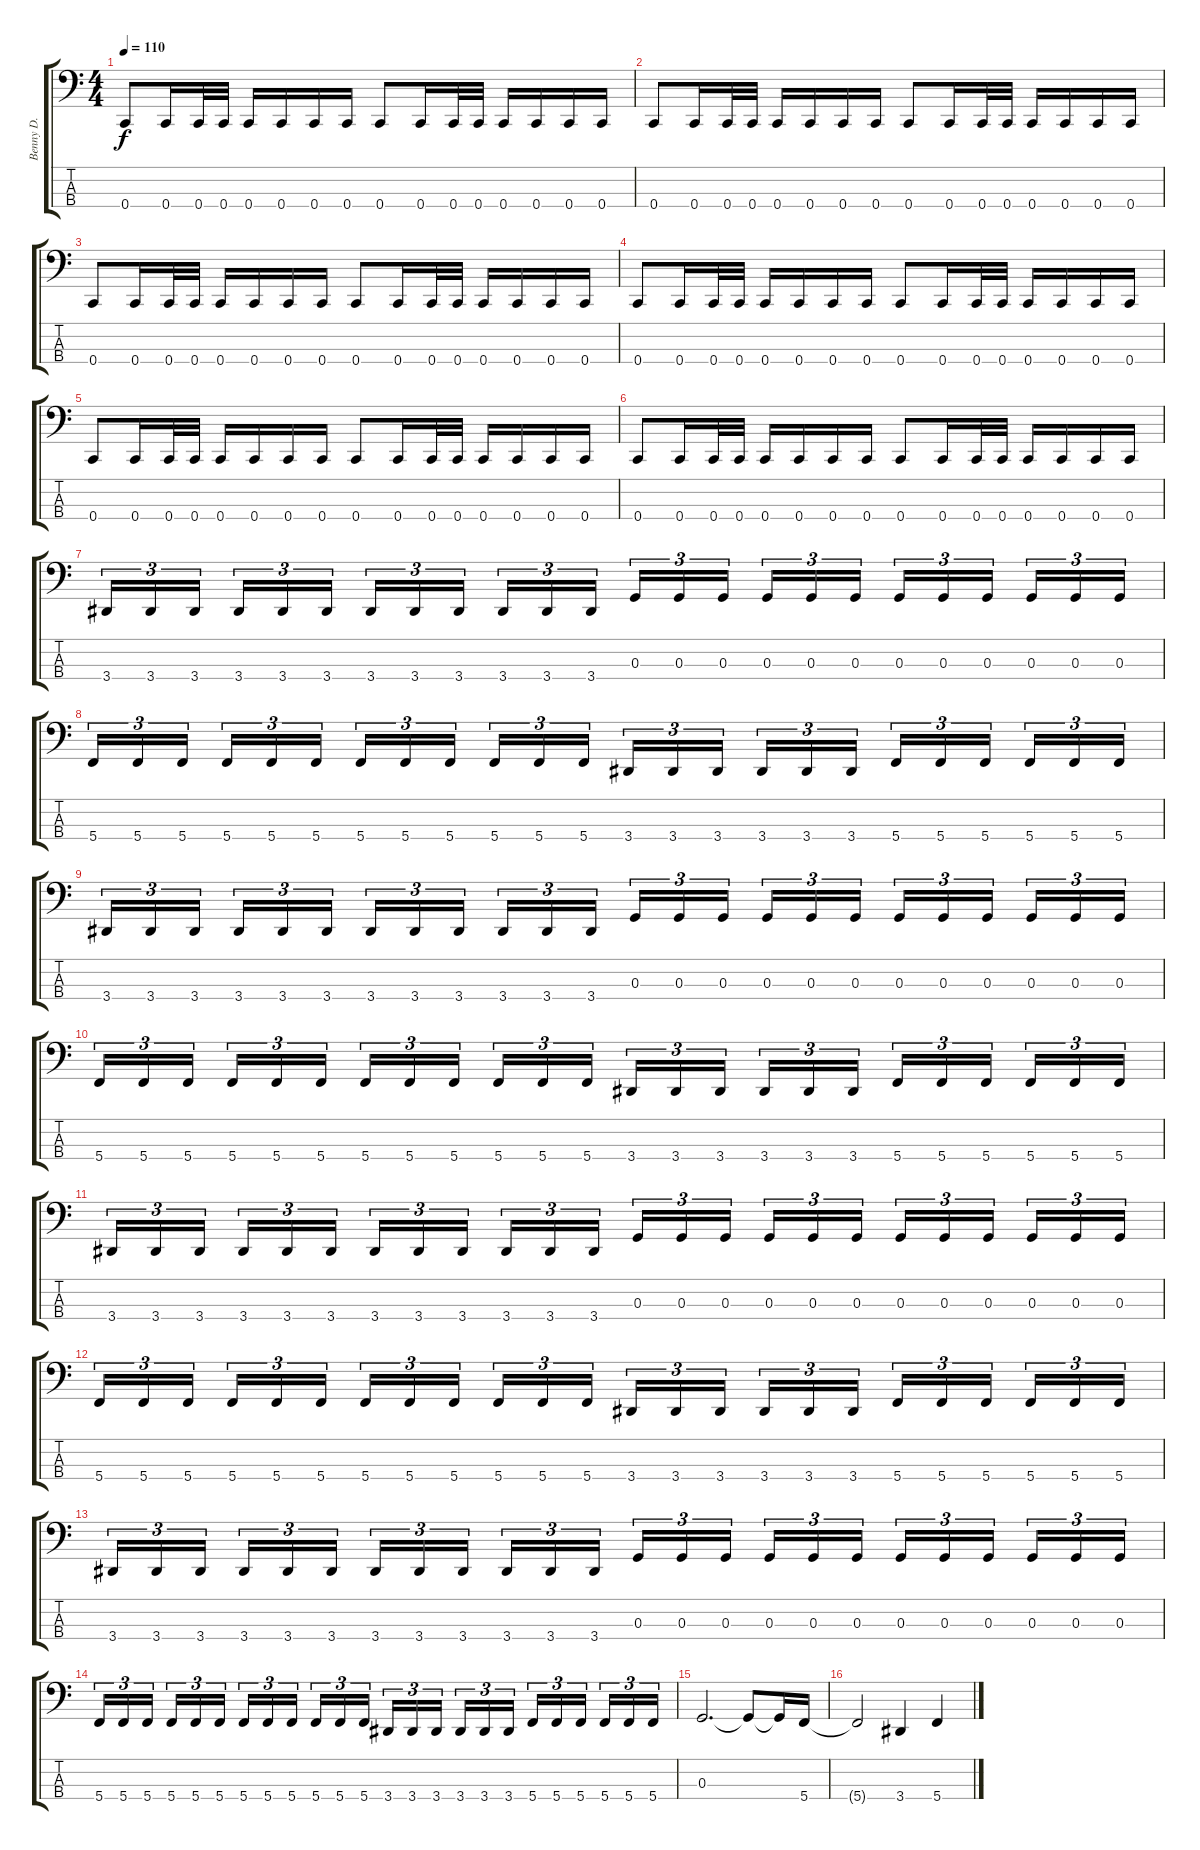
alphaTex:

\track ("Benny D." "Benny D.") {instrument electricbasspick}
\staff {score tabs}
\tuning (F2 C2 G1 C1) {hide}
\ts (4 4)
\tempo 110
\clef f4
\ks c
0.4.8{dy f} 0.4.16 0.4.32 0.4.32 0.4.16 0.4.16 0.4.16 0.4.16 0.4.8 0.4.16 0.4.32 0.4.32 0.4.16 0.4.16 0.4.16 0.4.16 |
0.4.8 0.4.16 0.4.32 0.4.32 0.4.16 0.4.16 0.4.16 0.4.16 0.4.8 0.4.16 0.4.32 0.4.32 0.4.16 0.4.16 0.4.16 0.4.16 |
0.4.8 0.4.16 0.4.32 0.4.32 0.4.16 0.4.16 0.4.16 0.4.16 0.4.8 0.4.16 0.4.32 0.4.32 0.4.16 0.4.16 0.4.16 0.4.16 |
0.4.8 0.4.16 0.4.32 0.4.32 0.4.16 0.4.16 0.4.16 0.4.16 0.4.8 0.4.16 0.4.32 0.4.32 0.4.16 0.4.16 0.4.16 0.4.16 |
0.4.8 0.4.16 0.4.32 0.4.32 0.4.16 0.4.16 0.4.16 0.4.16 0.4.8 0.4.16 0.4.32 0.4.32 0.4.16 0.4.16 0.4.16 0.4.16 |
0.4.8 0.4.16 0.4.32 0.4.32 0.4.16 0.4.16 0.4.16 0.4.16 0.4.8 0.4.16 0.4.32 0.4.32 0.4.16 0.4.16 0.4.16 0.4.16 |
3.4.16{tu (3 2)} 3.4.16{tu (3 2)} 3.4.16{tu (3 2) beam splitsecondary} 3.4.16{tu (3 2)} 3.4.16{tu (3 2)} 3.4.16{tu (3 2)} 3.4.16{tu (3 2)} 3.4.16{tu (3 2)} 3.4.16{tu (3 2) beam splitsecondary} 3.4.16{tu (3 2)} 3.4.16{tu (3 2)} 3.4.16{tu (3 2)} 0.3.16{tu (3 2)} 0.3.16{tu (3 2)} 0.3.16{tu (3 2) beam splitsecondary} 0.3.16{tu (3 2)} 0.3.16{tu (3 2)} 0.3.16{tu (3 2)} 0.3.16{tu (3 2)} 0.3.16{tu (3 2)} 0.3.16{tu (3 2) beam splitsecondary} 0.3.16{tu (3 2)} 0.3.16{tu (3 2)} 0.3.16{tu (3 2)} |
5.4.16{tu (3 2)} 5.4.16{tu (3 2)} 5.4.16{tu (3 2) beam splitsecondary} 5.4.16{tu (3 2)} 5.4.16{tu (3 2)} 5.4.16{tu (3 2)} 5.4.16{tu (3 2)} 5.4.16{tu (3 2)} 5.4.16{tu (3 2) beam splitsecondary} 5.4.16{tu (3 2)} 5.4.16{tu (3 2)} 5.4.16{tu (3 2)} 3.4.16{tu (3 2)} 3.4.16{tu (3 2)} 3.4.16{tu (3 2) beam splitsecondary} 3.4.16{tu (3 2)} 3.4.16{tu (3 2)} 3.4.16{tu (3 2)} 5.4.16{tu (3 2)} 5.4.16{tu (3 2)} 5.4.16{tu (3 2) beam splitsecondary} 5.4.16{tu (3 2)} 5.4.16{tu (3 2)} 5.4.16{tu (3 2)} |
3.4.16{tu (3 2)} 3.4.16{tu (3 2)} 3.4.16{tu (3 2) beam splitsecondary} 3.4.16{tu (3 2)} 3.4.16{tu (3 2)} 3.4.16{tu (3 2)} 3.4.16{tu (3 2)} 3.4.16{tu (3 2)} 3.4.16{tu (3 2) beam splitsecondary} 3.4.16{tu (3 2)} 3.4.16{tu (3 2)} 3.4.16{tu (3 2)} 0.3.16{tu (3 2)} 0.3.16{tu (3 2)} 0.3.16{tu (3 2) beam splitsecondary} 0.3.16{tu (3 2)} 0.3.16{tu (3 2)} 0.3.16{tu (3 2)} 0.3.16{tu (3 2)} 0.3.16{tu (3 2)} 0.3.16{tu (3 2) beam splitsecondary} 0.3.16{tu (3 2)} 0.3.16{tu (3 2)} 0.3.16{tu (3 2)} |
5.4.16{tu (3 2)} 5.4.16{tu (3 2)} 5.4.16{tu (3 2) beam splitsecondary} 5.4.16{tu (3 2)} 5.4.16{tu (3 2)} 5.4.16{tu (3 2)} 5.4.16{tu (3 2)} 5.4.16{tu (3 2)} 5.4.16{tu (3 2) beam splitsecondary} 5.4.16{tu (3 2)} 5.4.16{tu (3 2)} 5.4.16{tu (3 2)} 3.4.16{tu (3 2)} 3.4.16{tu (3 2)} 3.4.16{tu (3 2) beam splitsecondary} 3.4.16{tu (3 2)} 3.4.16{tu (3 2)} 3.4.16{tu (3 2)} 5.4.16{tu (3 2)} 5.4.16{tu (3 2)} 5.4.16{tu (3 2) beam splitsecondary} 5.4.16{tu (3 2)} 5.4.16{tu (3 2)} 5.4.16{tu (3 2)} |
3.4.16{tu (3 2)} 3.4.16{tu (3 2)} 3.4.16{tu (3 2) beam splitsecondary} 3.4.16{tu (3 2)} 3.4.16{tu (3 2)} 3.4.16{tu (3 2)} 3.4.16{tu (3 2)} 3.4.16{tu (3 2)} 3.4.16{tu (3 2) beam splitsecondary} 3.4.16{tu (3 2)} 3.4.16{tu (3 2)} 3.4.16{tu (3 2)} 0.3.16{tu (3 2)} 0.3.16{tu (3 2)} 0.3.16{tu (3 2) beam splitsecondary} 0.3.16{tu (3 2)} 0.3.16{tu (3 2)} 0.3.16{tu (3 2)} 0.3.16{tu (3 2)} 0.3.16{tu (3 2)} 0.3.16{tu (3 2) beam splitsecondary} 0.3.16{tu (3 2)} 0.3.16{tu (3 2)} 0.3.16{tu (3 2)} |
5.4.16{tu (3 2)} 5.4.16{tu (3 2)} 5.4.16{tu (3 2) beam splitsecondary} 5.4.16{tu (3 2)} 5.4.16{tu (3 2)} 5.4.16{tu (3 2)} 5.4.16{tu (3 2)} 5.4.16{tu (3 2)} 5.4.16{tu (3 2) beam splitsecondary} 5.4.16{tu (3 2)} 5.4.16{tu (3 2)} 5.4.16{tu (3 2)} 3.4.16{tu (3 2)} 3.4.16{tu (3 2)} 3.4.16{tu (3 2) beam splitsecondary} 3.4.16{tu (3 2)} 3.4.16{tu (3 2)} 3.4.16{tu (3 2)} 5.4.16{tu (3 2)} 5.4.16{tu (3 2)} 5.4.16{tu (3 2) beam splitsecondary} 5.4.16{tu (3 2)} 5.4.16{tu (3 2)} 5.4.16{tu (3 2)} |
3.4.16{tu (3 2)} 3.4.16{tu (3 2)} 3.4.16{tu (3 2) beam splitsecondary} 3.4.16{tu (3 2)} 3.4.16{tu (3 2)} 3.4.16{tu (3 2)} 3.4.16{tu (3 2)} 3.4.16{tu (3 2)} 3.4.16{tu (3 2) beam splitsecondary} 3.4.16{tu (3 2)} 3.4.16{tu (3 2)} 3.4.16{tu (3 2)} 0.3.16{tu (3 2)} 0.3.16{tu (3 2)} 0.3.16{tu (3 2) beam splitsecondary} 0.3.16{tu (3 2)} 0.3.16{tu (3 2)} 0.3.16{tu (3 2)} 0.3.16{tu (3 2)} 0.3.16{tu (3 2)} 0.3.16{tu (3 2) beam splitsecondary} 0.3.16{tu (3 2)} 0.3.16{tu (3 2)} 0.3.16{tu (3 2)} |
5.4.16{tu (3 2)} 5.4.16{tu (3 2)} 5.4.16{tu (3 2) beam splitsecondary} 5.4.16{tu (3 2)} 5.4.16{tu (3 2)} 5.4.16{tu (3 2)} 5.4.16{tu (3 2)} 5.4.16{tu (3 2)} 5.4.16{tu (3 2) beam splitsecondary} 5.4.16{tu (3 2)} 5.4.16{tu (3 2)} 5.4.16{tu (3 2)} 3.4.16{tu (3 2)} 3.4.16{tu (3 2)} 3.4.16{tu (3 2) beam splitsecondary} 3.4.16{tu (3 2)} 3.4.16{tu (3 2)} 3.4.16{tu (3 2)} 5.4.16{tu (3 2)} 5.4.16{tu (3 2)} 5.4.16{tu (3 2) beam splitsecondary} 5.4.16{tu (3 2)} 5.4.16{tu (3 2)} 5.4.16{tu (3 2)} |
0.3.2{d} 0.3{t}.8 0.3{t}.16 5.4.16 |
5.4{t}.2 3.4.4 5.4.4
